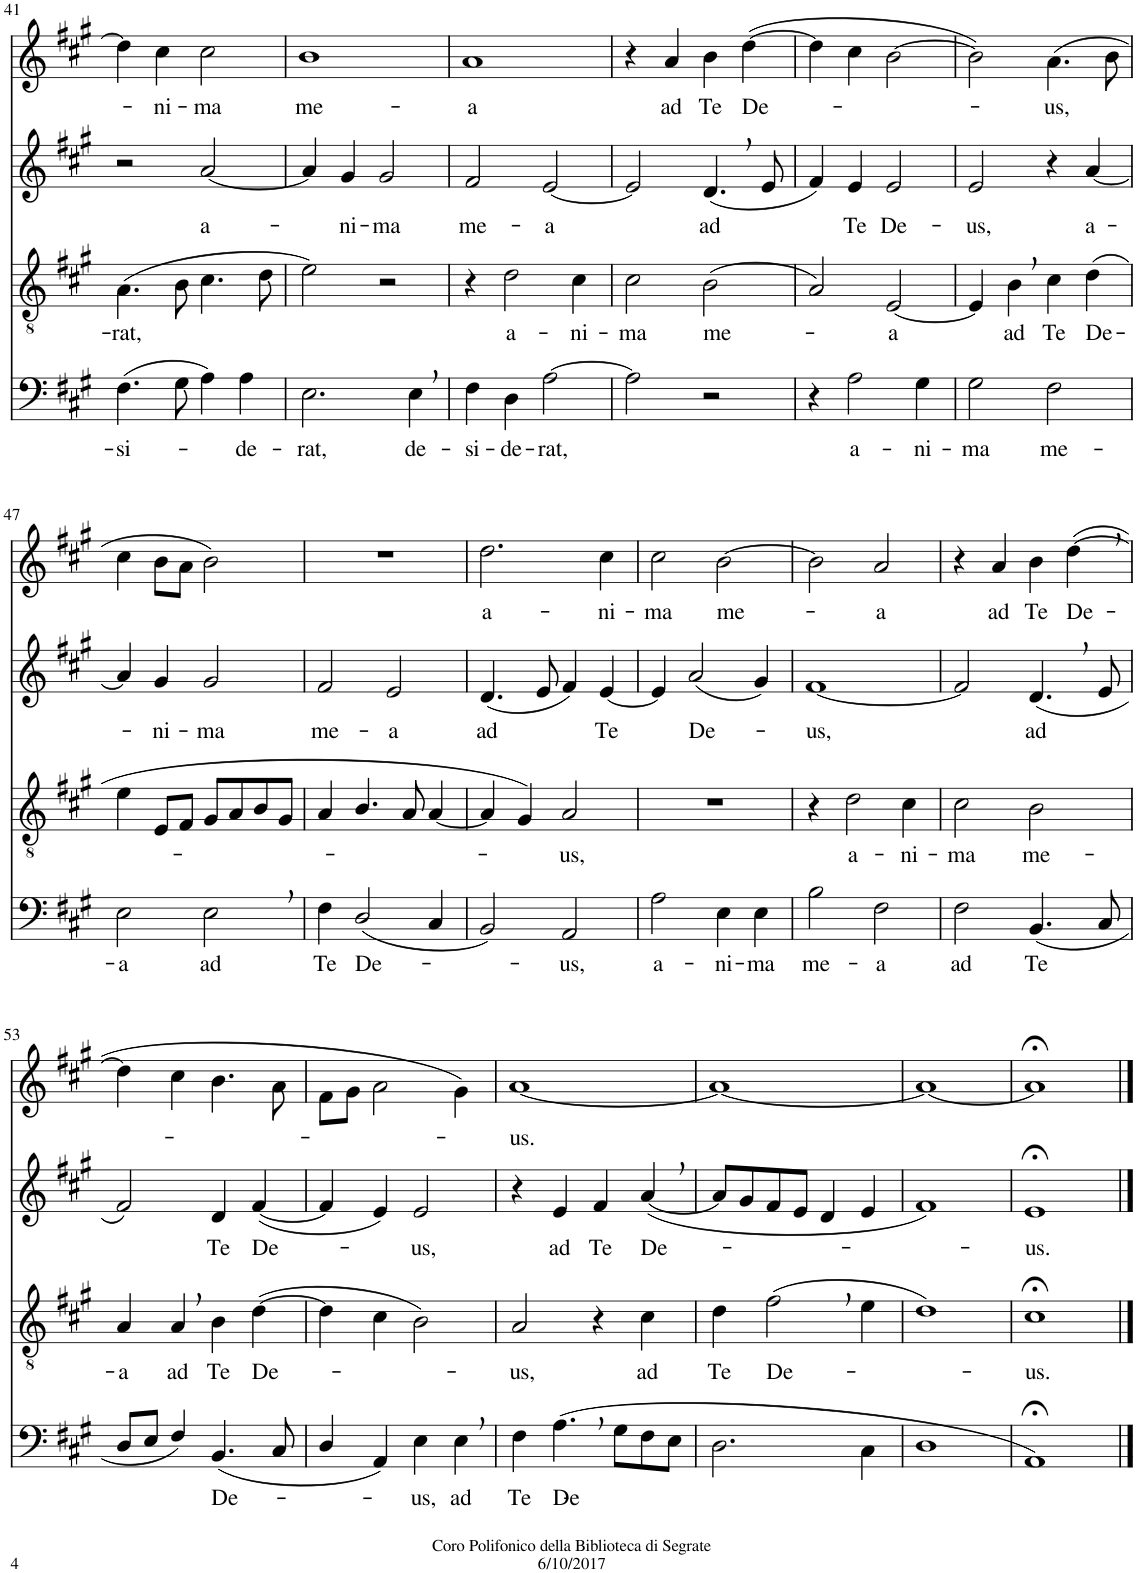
**kern	**text	**kern	**text	**kern	**text	**kern	**text
*part4	*part4	*part3	*part3	*part2	*part2	*part1	*part1
*staff4	*staff4	*staff3	*staff3	*staff2	*staff2	*staff1	*staff1
*I"B.	*	*I"T.	*	*I"C.	*	*I"S.	*
!!LO:PB:g=z
*clefF4	*	*clefGv2	*	*clefG2	*	*clefG2	*
*k[f#c#g#]	*	*k[f#c#g#]	*	*k[f#c#g#]	*	*k[f#c#g#]	*
*A:	*	*A:	*	*A:	*	*A:	*
*M4/4	*	*M4/4	*	*M4/4	*	*M4/4	*
*met(c)	*	*met(c)	*	*met(c)	*	*met(c)	*
=41	=41	=41	=41	=41	=41	=41	=41
!	!LO:LY:b	!	!LO:LY:b	!	!	!	!
(4.F#\	-si-	(4.A\	-rat,	2r	.	4dd\]	.
!	!	!	!	!	!	!	!LO:LY:b
.	.	.	.	.	.	4cc#\	-ni-
8G#\	.	8B\	.	.	.	.	.
!	!	!	!	!	!LO:LY:b	!	!LO:LY:b
4A\)	.	4.c#\	.	[2a/	a-	2cc#\	-ma
!	!LO:LY:b	!	!	!	!	!	!
4A\	-de-	.	.	.	.	.	.
.	.	8d\	.	.	.	.	.
=42	=42	=42	=42	=42	=42	=42	=42
!	!LO:LY:b	!	!	!	!	!	!LO:LY:b
2.E\	-rat,	2e\)	.	4a/]	.	1b	me-
!	!	!	!	!	!LO:LY:b	!	!
.	.	.	.	4g#/	-ni-	.	.
!	!	!	!	!	!LO:LY:b	!	!
.	.	2r	.	2g#/	-ma	.	.
!	!LO:LY:b	!	!	!	!	!	!
4E,\	de-	.	.	.	.	.	.
=43	=43	=43	=43	=43	=43	=43	=43
!	!LO:LY:b	!	!	!	!LO:LY:b	!	!LO:LY:b
4F#\	-si-	4r	.	2f#/	me-	1a	-a
!	!LO:LY:b	!	!LO:LY:b	!	!	!	!
4D\	-de-	2d\	a-	.	.	.	.
!	!LO:LY:b	!	!	!	!LO:LY:b	!	!
[2A\	-rat,	.	.	[2e/	-a	.	.
!	!	!	!LO:LY:b	!	!	!	!
.	.	4c#\	-ni-	.	.	.	.
=44	=44	=44	=44	=44	=44	=44	=44
!	!	!	!LO:LY:b	!	!	!	!
2A\]	.	2c#\	-ma	2e/]	.	4r	.
!	!	!	!	!	!	!	!LO:LY:b
.	.	.	.	.	.	4a/	ad
!	!	!	!LO:LY:b	!	!LO:LY:b	!	!LO:LY:b
2r	.	(2B\	me-	(4.d,/	ad	4b\	Te
!	!	!	!	!	!	!	!LO:LY:b
.	.	.	.	.	.	([4dd\	De-
.	.	.	.	8e/	.	.	.
=45	=45	=45	=45	=45	=45	=45	=45
4r	.	2A/)	.	4f#/)	.	4dd\]	.
!	!LO:LY:b	!	!	!	!LO:LY:b	!	!
2A\	a-	.	.	4e/	Te	4cc#\	.
!	!	!	!LO:LY:b	!	!LO:LY:b	!	!
.	.	[2E/	-a	2e/	De-	[2b\	.
!	!LO:LY:b	!	!	!	!	!	!
4G#\	-ni-	.	.	.	.	.	.
=46	=46	=46	=46	=46	=46	=46	=46
!	!LO:LY:b	!	!	!	!LO:LY:b	!	!
2G#\	-ma	4E/]	.	2e/	-us,	2b\])	.
!	!	!	!LO:LY:b	!	!	!	!
.	.	4B,\	ad	.	.	.	.
!	!LO:LY:b	!	!LO:LY:b	!	!	!	!LO:LY:b
2F#\	me-	4c#\	Te	4r	.	(4.a\	-us,
!	!	!	!LO:LY:b	!	!LO:LY:b	!	!
.	.	(4d\	De-	[4a/	a-	.	.
.	.	.	.	.	.	8b\	.
!!LO:LB:g=z
=47	=47	=47	=47	=47	=47	=47	=47
!	!LO:LY:b	!	!	!	!	!	!
2E\	-a	4e\	.	4a/]	.	4cc#\	.
!	!	!	!	!	!LO:LY:b	!	!
.	.	8E/L	.	4g#/	-ni-	8b\L	.
.	.	8F#/J	.	.	.	8a\J	.
!	!LO:LY:b	!	!	!	!LO:LY:b	!	!
2E,\	ad	8G#/L	.	2g#/	-ma	2b\)	.
.	.	8A/	.	.	.	.	.
.	.	8B/	.	.	.	.	.
.	.	8G#/J	.	.	.	.	.
=48	=48	=48	=48	=48	=48	=48	=48
!	!LO:LY:b	!	!	!	!LO:LY:b	!	!
4F#\	Te	4A/	.	2f#/	me-	1r	.
!	!LO:LY:b	!	!	!	!	!	!
(2D/	De-	4.B/	.	.	.	.	.
!	!	!	!	!	!LO:LY:b	!	!
.	.	.	.	2e/	-a	.	.
.	.	8A/	.	.	.	.	.
4C#/	.	[4A/	.	.	.	.	.
=49	=49	=49	=49	=49	=49	=49	=49
!	!	!	!	!	!LO:LY:b	!	!LO:LY:b
2BB/)	.	4A/]	.	(4.d/	ad	2.dd\	a-
.	.	4G#/)	.	.	.	.	.
.	.	.	.	8e/	.	.	.
!	!LO:LY:b	!	!LO:LY:b	!	!	!	!
2AA/	-us,	2A/	-us,	4f#/)	.	.	.
!	!	!	!	!	!LO:LY:b	!	!LO:LY:b
.	.	.	.	[4e/	Te	4cc#\	-ni-
=50	=50	=50	=50	=50	=50	=50	=50
!	!LO:LY:b	!	!	!	!	!	!LO:LY:b
2A\	a-	1r	.	4e/]	.	2cc#\	-ma
!	!	!	!	!	!LO:LY:b	!	!
.	.	.	.	(2a/	De-	.	.
!	!LO:LY:b	!	!	!	!	!	!LO:LY:b
4E\	-ni-	.	.	.	.	[2b\	me-
!	!LO:LY:b	!	!	!	!	!	!
4E\	-ma	.	.	4g#/)	.	.	.
=51	=51	=51	=51	=51	=51	=51	=51
!	!LO:LY:b	!	!	!	!LO:LY:b	!	!
2B\	me-	4r	.	[1f#	-us,	2b\]	.
!	!	!	!LO:LY:b	!	!	!	!
.	.	2d\	a-	.	.	.	.
!	!LO:LY:b	!	!	!	!	!	!LO:LY:b
2F#\	-a	.	.	.	.	2a/	-a
!	!	!	!LO:LY:b	!	!	!	!
.	.	4c#\	-ni-	.	.	.	.
=52	=52	=52	=52	=52	=52	=52	=52
!	!LO:LY:b	!	!LO:LY:b	!	!	!	!
2F#\	ad	2c#\	-ma	2f#/]	.	4r	.
!	!	!	!	!	!	!	!LO:LY:b
.	.	.	.	.	.	4a/	ad
!	!LO:LY:b	!	!LO:LY:b	!	!LO:LY:b	!	!LO:LY:b
(4.BB/	Te	2B\	me-	(4.d,/	ad	4b\	Te
!	!	!	!	!	!	!	!LO:LY:b
.	.	.	.	.	.	([4dd,\	De-
8C#/	.	.	.	8e/	.	.	.
!!LO:LB:g=z
=53	=53	=53	=53	=53	=53	=53	=53
!	!	!	!LO:LY:b	!	!	!	!
8D/L	.	4A/	-a	2f#/)	.	4dd\]	.
8E/J	.	.	.	.	.	.	.
!	!	!	!LO:LY:b	!	!	!	!
4F#/)	.	4A,/	ad	.	.	4cc#\	.
!	!LO:LY:b	!	!LO:LY:b	!	!LO:LY:b	!	!
(4.BB/	De-	4B\	Te	4d/	Te	4.b\	.
!	!	!	!LO:LY:b	!	!LO:LY:b	!	!
.	.	([4d\	De-	([4f#/	De-	.	.
8C#/	.	.	.	.	.	8a\	.
=54	=54	=54	=54	=54	=54	=54	=54
4D/	.	4d\]	.	4f#/]	.	8f#\L	.
.	.	.	.	.	.	8g#\J	.
4AA/)	.	4c#\	.	4e/)	.	2a\	.
!	!LO:LY:b	!	!	!	!LO:LY:b	!	!
4E\	-us,	2B\)	.	2e/	-us,	.	.
!	!LO:LY:b	!	!	!	!	!	!
4E,\	ad	.	.	.	.	4g#\)	.
=55	=55	=55	=55	=55	=55	=55	=55
!	!LO:LY:b	!	!LO:LY:b	!	!	!	!LO:LY:b
4F#\	Te	2A/	-us,	4r	.	[1a	-us.
!	!LO:LY:b	!	!	!	!LO:LY:b	!	!
(4.A,\	De-	.	.	4e/	ad	.	.
!	!	!	!	!	!LO:LY:b	!	!
.	.	4r	.	4f#/	Te	.	.
8G#\L	.	.	.	.	.	.	.
!	!	!	!LO:LY:b	!	!LO:LY:b	!	!
8F#\	.	4c#\	ad	([4a,/	De-	.	.
8E\J	.	.	.	.	.	.	.
=56	=56	=56	=56	=56	=56	=56	=56
!	!	!	!LO:LY:b	!	!	!	!
2.D\	.	4d\	Te	8a/L]	.	1a_	.
.	.	.	.	8g#/	.	.	.
!	!	!	!LO:LY:b	!	!	!	!
.	.	(2f#,\	De-	8f#/	.	.	.
.	.	.	.	8e/J	.	.	.
.	.	.	.	4d/	.	.	.
4C#\	.	4e\	.	4e/	.	.	.
=57	=57	=57	=57	=57	=57	=57	=57
1D	.	1d)	.	1f#)	.	1a_	.
=58	=58	=58	=58	=58	=58	=58	=58
!	!	!	!LO:LY:b	!	!LO:LY:b	!	!
1AA;<)	.	1c#;<	-us.	1e;<	-us.	1a;<]	.
==	==	==	==	==	==	==	==
*-	*-	*-	*-	*-	*-	*-	*-
